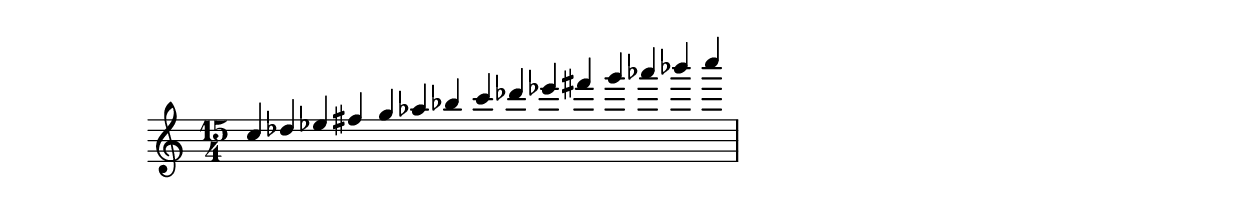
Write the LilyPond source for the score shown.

\version "2.18.2" \score { \new Staff << \new Voice { \set midiInstrument = #"piano" \voiceOne
 \key c \major \time 15/4
\override Voice.TextScript.font-size = #-4
 { c'' des'' ees'' fis'' g'' aes'' bes'' c''' des''' ees''' fis''' g''' aes''' bes''' c''''  } 
 } >> \layout { } \midi { \context { \Staff \remove "Staff_performer" }
\context { \Voice \consists "Staff_performer" } \tempo 2 = 60 } }
\paper{oddHeaderMarkup = ##f oddFooterMarkup = ##f}
